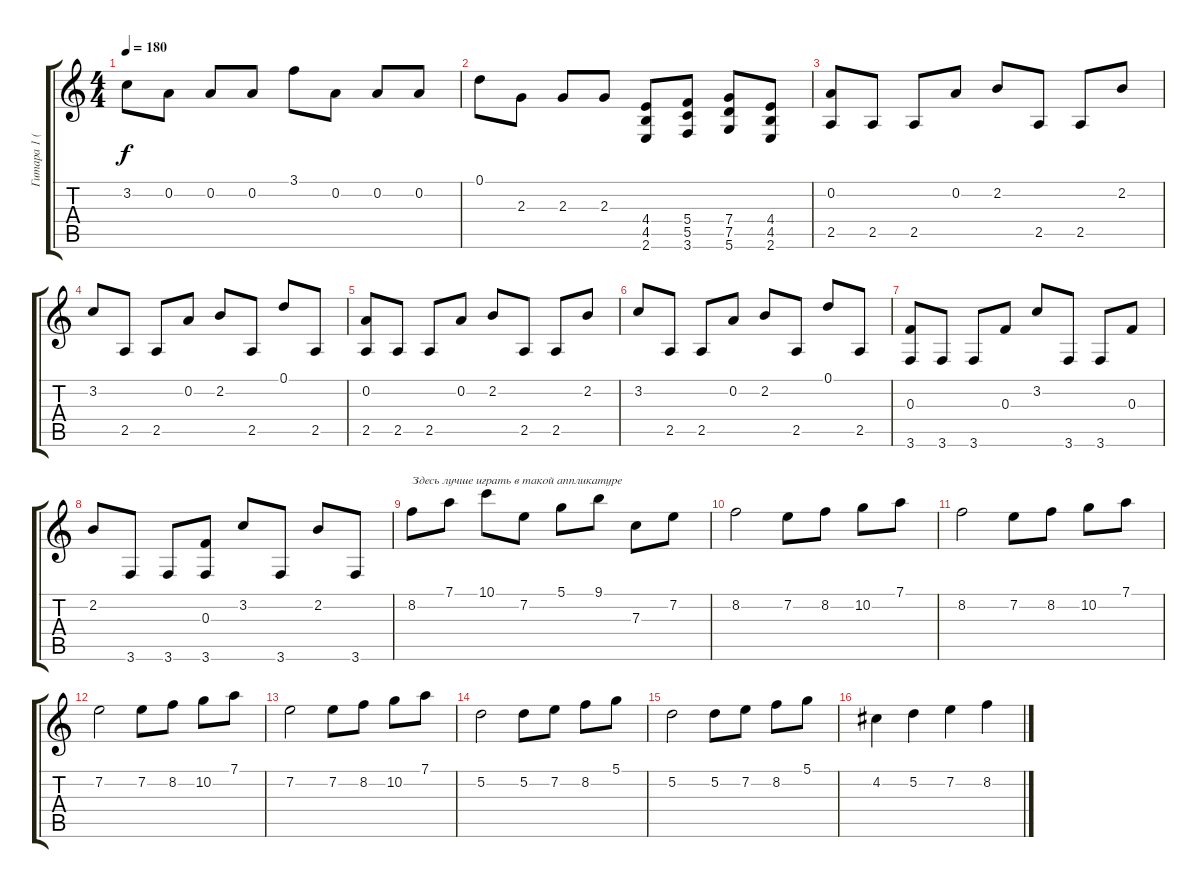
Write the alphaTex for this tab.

\track ("Гитара 1 (2)" "Гитара 1 (") {instrument overdrivenguitar}
\staff {score tabs}
\tuning (D4 A3 F3 C3 G2 D2) {hide}
\ts (4 4)
\tempo 180
\clef g2
\ks c
3.2.8{dy f} 0.2.8 0.2.8 0.2.8 3.1.8 0.2.8 0.2.8 0.2.8 |
0.1.8 2.3.8 2.3.8 2.3.8 (4.4 4.5 2.6).8 (5.4 5.5 3.6).8 (7.4 7.5 5.6).8 (4.4 4.5 2.6).8 |
(0.2 2.5).8 2.5.8 2.5.8 0.2.8 2.2.8 2.5.8 2.5.8 2.2.8 |
3.2.8 2.5.8 2.5.8 0.2.8 2.2.8 2.5.8 0.1.8 2.5.8 |
(0.2 2.5).8 2.5.8 2.5.8 0.2.8 2.2.8 2.5.8 2.5.8 2.2.8 |
3.2.8 2.5.8 2.5.8 0.2.8 2.2.8 2.5.8 0.1.8 2.5.8 |
(0.3 3.6).8 3.6.8 3.6.8 0.3.8 3.2.8 3.6.8 3.6.8 0.3.8 |
2.2.8 3.6.8 3.6.8 (0.3 3.6).8 3.2.8 3.6.8 2.2.8 3.6.8 |
8.2.8{txt "Здесь лучше играть в такой аппликатуре"} 7.1.8 10.1.8 7.2.8 5.1.8 9.1.8 7.3.8 7.2.8 |
8.2.2 7.2.8 8.2.8 10.2.8 7.1.8 |
8.2.2 7.2.8 8.2.8 10.2.8 7.1.8 |
7.2.2 7.2.8 8.2.8 10.2.8 7.1.8 |
7.2.2 7.2.8 8.2.8 10.2.8 7.1.8 |
5.2.2 5.2.8 7.2.8 8.2.8 5.1.8 |
5.2.2 5.2.8 7.2.8 8.2.8 5.1.8 |
4.2.4 5.2.4 7.2.4 8.2.4
